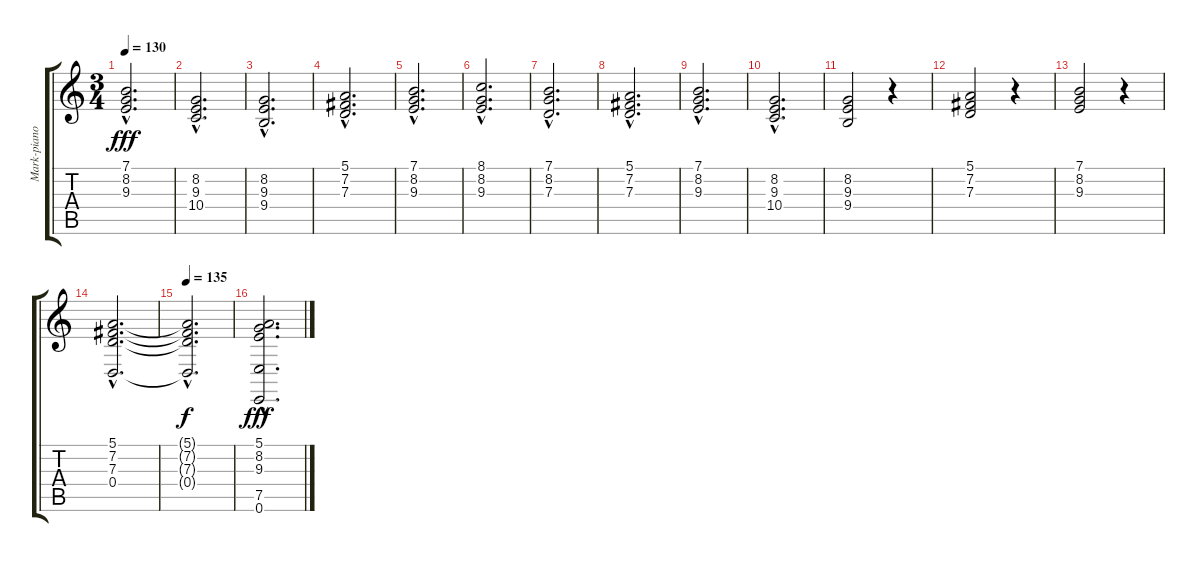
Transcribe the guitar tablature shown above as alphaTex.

\track ("Mark-piano" "Mark-piano") {instrument acousticgrandpiano}
\staff {score tabs}
\tuning (E4 B3 G3 D3 A2 E2) {hide}
\ts (3 4)
\tempo 130
\clef g2
\ks c
(7.1{hac} 8.2{hac} 9.3{hac}).2{d dy fff} |
(8.2{hac} 9.3{hac} 10.4{hac}).2{d} |
(8.2{hac} 9.3{hac} 9.4{hac}).2{d} |
(5.1 7.2{hac} 7.3{hac}).2{d} |
(7.1{hac} 8.2{hac} 9.3{hac}).2{d} |
(8.1{hac} 8.2{hac} 9.3{hac}).2{d} |
(7.1{hac} 8.2{hac} 7.3{hac}).2{d} |
(5.1 7.2{hac} 7.3{hac}).2{d} |
(7.1{hac} 8.2{hac} 9.3{hac}).2{d} |
(8.2{hac} 9.3{hac} 10.4).2{d} |
(8.2 9.3 9.4).2 r.4 |
(5.1 7.2 7.3).2 r.4 |
(7.1 8.2 9.3).2 r.4 |
(5.1{hac} 7.2{hac} 7.3{hac} 0.4{hac}).2{d} |
\tempo 135
(5.1{hac t} 7.2{hac t} 7.3{hac t} 0.4{hac t}).2{d dy f} |
(5.1{hac} 8.2{hac} 9.3{hac} 7.5{hac} 0.6{hac}).2{d dy fff}
